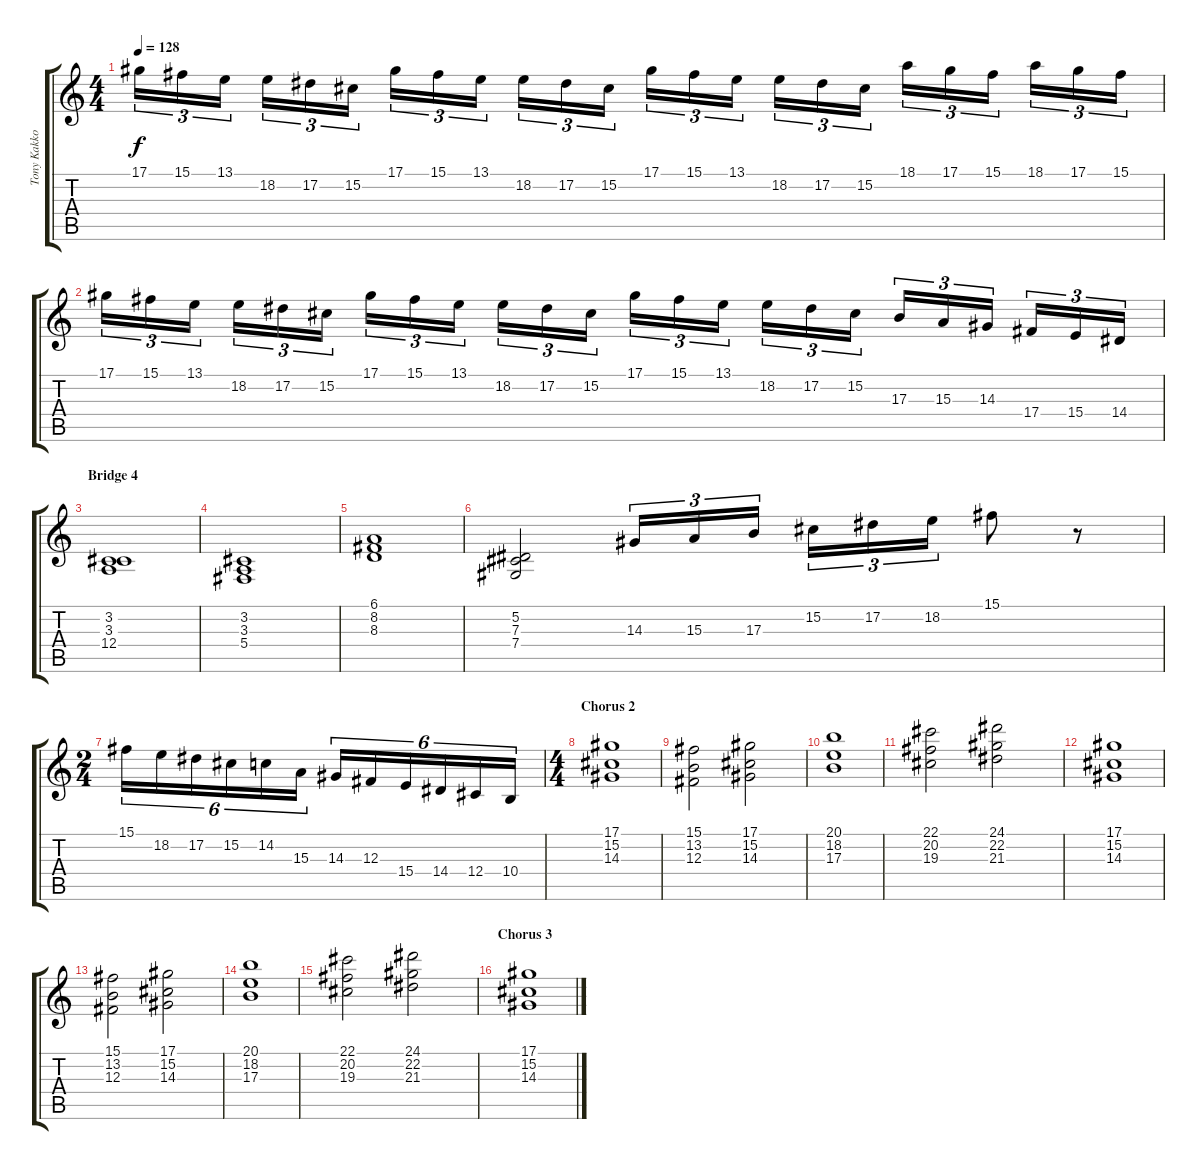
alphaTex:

\track ("Tony Kakko RH" "Tony Kakko") {instrument harpsichord}
\staff {score tabs}
\tuning (Eb4 Bb3 Gb3 Db3 Ab2 Eb2) {hide}
\ts (4 4)
\tempo 128
\clef g2
\ks c
17.1.16{tu (3 2) dy f volume 10 instrument lead1square} 15.1.16{tu (3 2)} 13.1.16{tu (3 2)} 18.2.16{tu (3 2)} 17.2.16{tu (3 2)} 15.2.16{tu (3 2)} 17.1.16{tu (3 2)} 15.1.16{tu (3 2)} 13.1.16{tu (3 2)} 18.2.16{tu (3 2)} 17.2.16{tu (3 2)} 15.2.16{tu (3 2)} 17.1.16{tu (3 2)} 15.1.16{tu (3 2)} 13.1.16{tu (3 2)} 18.2.16{tu (3 2)} 17.2.16{tu (3 2)} 15.2.16{tu (3 2)} 18.1.16{tu (3 2)} 17.1.16{tu (3 2)} 15.1.16{tu (3 2)} 18.1.16{tu (3 2)} 17.1.16{tu (3 2)} 15.1.16{tu (3 2)} |
17.1.16{tu (3 2)} 15.1.16{tu (3 2)} 13.1.16{tu (3 2)} 18.2.16{tu (3 2)} 17.2.16{tu (3 2)} 15.2.16{tu (3 2)} 17.1.16{tu (3 2)} 15.1.16{tu (3 2)} 13.1.16{tu (3 2)} 18.2.16{tu (3 2)} 17.2.16{tu (3 2)} 15.2.16{tu (3 2)} 17.1.16{tu (3 2)} 15.1.16{tu (3 2)} 13.1.16{tu (3 2)} 18.2.16{tu (3 2)} 17.2.16{tu (3 2)} 15.2.16{tu (3 2)} 17.3.16{tu (3 2)} 15.3.16{tu (3 2)} 14.3.16{tu (3 2)} 17.4.16{tu (3 2)} 15.4.16{tu (3 2)} 14.4.16{tu (3 2)} |
\section ("" "Bridge 4")
(3.2 3.3 12.4).1{instrument harpsichord} |
(3.2 3.3 5.4).1 |
(6.1 8.2 8.3).1 |
(5.2 7.3 7.4).2 14.3.16{tu (3 2) instrument lead1square} 15.3.16{tu (3 2)} 17.3.16{tu (3 2)} 15.2.16{tu (3 2)} 17.2.16{tu (3 2)} 18.2.16{tu (3 2)} 15.1.8 r.8 |
\ts (2 4)
15.1.16{tu (6 4)} 18.2.16{tu (6 4)} 17.2.16{tu (6 4)} 15.2.16{tu (6 4)} 14.2.16{tu (6 4)} 15.3.16{tu (6 4)} 14.3.16{tu (6 4)} 12.3.16{tu (6 4)} 15.4.16{tu (6 4)} 14.4.16{tu (6 4)} 12.4.16{tu (6 4)} 10.4.16{tu (6 4)} |
\ts (4 4)
\section ("" "Chorus 2")
(17.1 15.2 14.3).1{instrument harpsichord} |
(15.1 13.2 12.3).2 (17.1 15.2 14.3).2 |
(20.1 18.2 17.3).1 |
(22.1 20.2 19.3).2 (24.1 22.2 21.3).2 |
(17.1 15.2 14.3).1{instrument harpsichord} |
(15.1 13.2 12.3).2 (17.1 15.2 14.3).2 |
(20.1 18.2 17.3).1 |
(22.1 20.2 19.3).2 (24.1 22.2 21.3).2 |
\section ("" "Chorus 3")
(17.1 15.2 14.3).1{instrument harpsichord}
